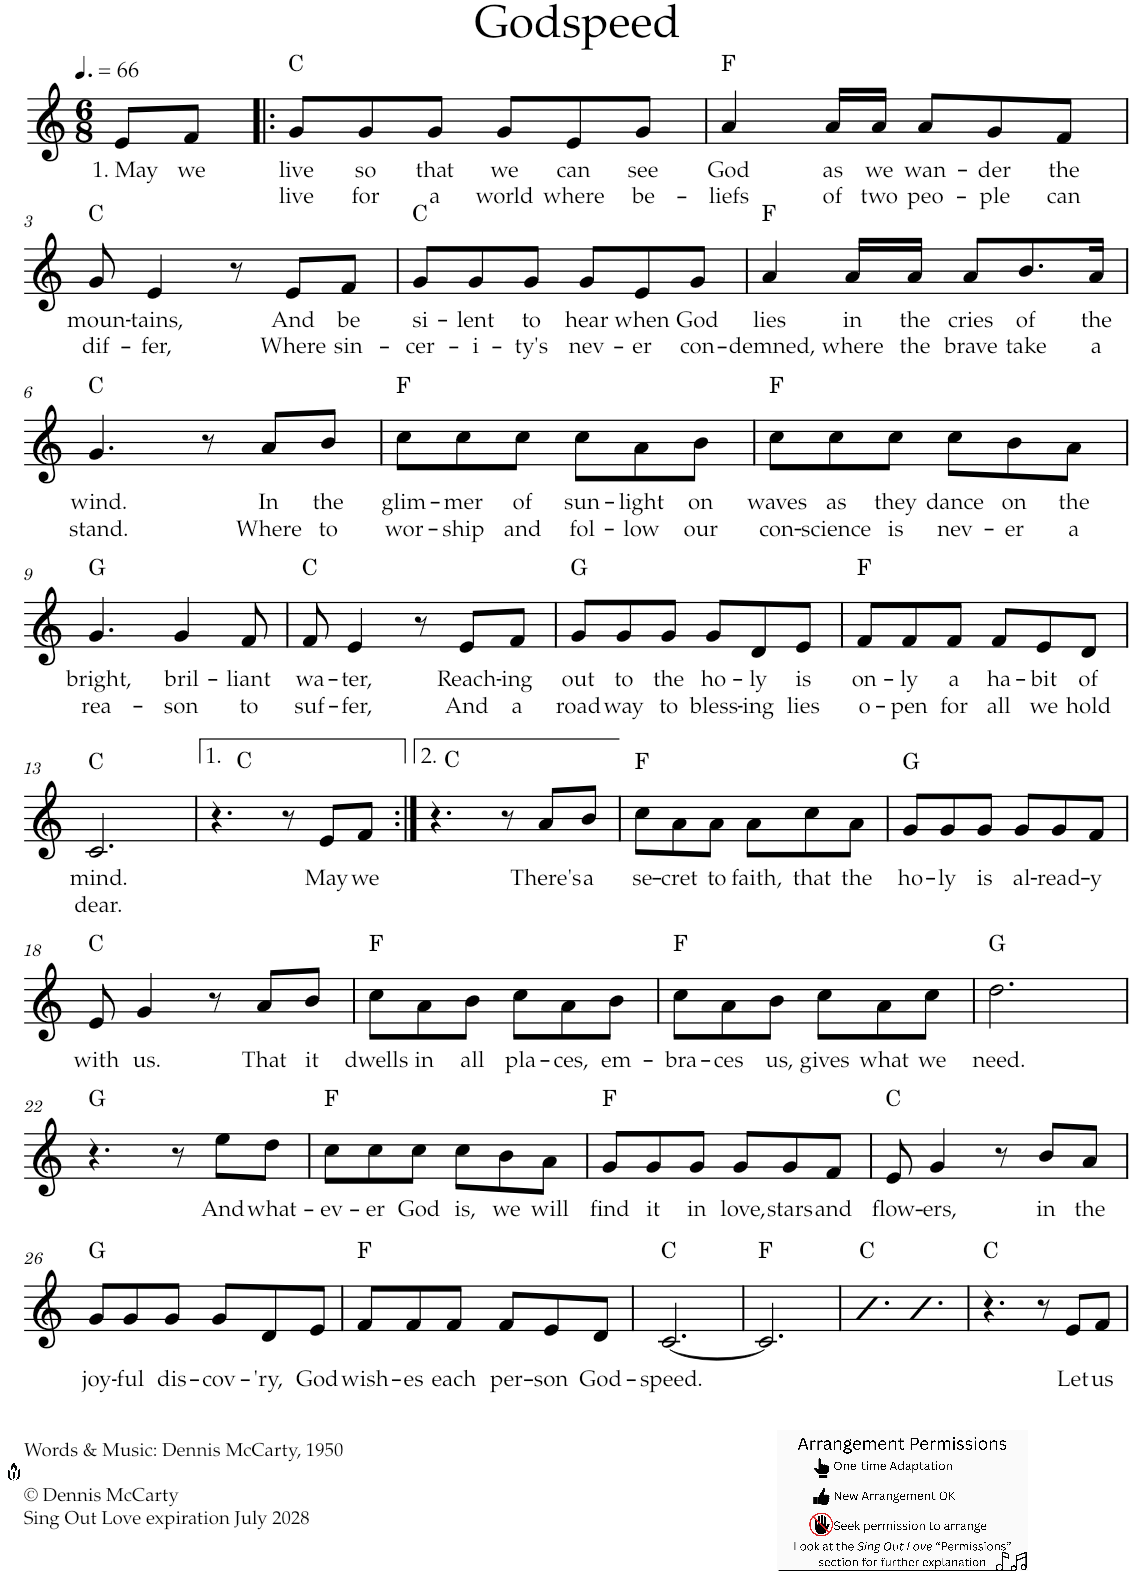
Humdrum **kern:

**kern	**text	**text	**harte
*part1	*part1	*part1	*part1
*staff1	*staff1	*staff1	*
*I"Piano	*	*	*
*I'Pno.	*	*	*
*clefG2	*	*	*
*k[]	*	*	*
*M6/8	*	*	*
*MM99	*	*	*
=	=	=	=
!	!LO:LY:b	!	!
8e/L	1. May	.	.
!	!LO:LY:b	!	!
8f/J	we	.	.
=1!|:	=1!|:	=1!|:	=1!|:
!	!LO:LY:b	!LO:LY:b	!
8g/L	live	live	C:maj
!	!LO:LY:b	!LO:LY:b	!
8g/	so	for	.
!	!LO:LY:b	!LO:LY:b	!
8g/J	that	a	.
!	!LO:LY:b	!LO:LY:b	!
8g/L	we	world	.
!	!LO:LY:b	!LO:LY:b	!
8e/	can	where	.
!	!LO:LY:b	!LO:LY:b	!
8g/J	see	be-	.
=2	=2	=2	=2
!	!LO:LY:b	!LO:LY:b	!
4a/	God	-liefs	F:maj
!	!LO:LY:b	!LO:LY:b	!
16a/LL	as	of	.
!	!LO:LY:b	!LO:LY:b	!
16a/JJ	we	two	.
!	!LO:LY:b	!LO:LY:b	!
8a/L	wan-	peo-	.
!	!LO:LY:b	!LO:LY:b	!
8g/	-der	-ple	.
!	!LO:LY:b	!LO:LY:b	!
8f/J	the	can	.
!!LO:LB:g=z
=3	=3	=3	=3
!	!LO:LY:b	!LO:LY:b	!
8g/	moun-	dif-	C:maj
!	!LO:LY:b	!LO:LY:b	!
4e/	-tains,	-fer,	.
8r	.	.	.
!	!LO:LY:b	!LO:LY:b	!
8e/L	And	Where	.
!	!LO:LY:b	!LO:LY:b	!
8f/J	be	sin-	.
=4	=4	=4	=4
!	!LO:LY:b	!LO:LY:b	!
8g/L	si-	-cer-	C:maj
!	!LO:LY:b	!LO:LY:b	!
8g/	-lent	-i-	.
!	!LO:LY:b	!LO:LY:b	!
8g/J	to	-ty's	.
!	!LO:LY:b	!LO:LY:b	!
8g/L	hear	nev-	.
!	!LO:LY:b	!LO:LY:b	!
8e/	when	-er	.
!	!LO:LY:b	!LO:LY:b	!
8g/J	God	con-	.
=5	=5	=5	=5
!	!LO:LY:b	!LO:LY:b	!
4a/	lies	-demned,	F:maj
!	!LO:LY:b	!LO:LY:b	!
16a/LL	in	where	.
!	!LO:LY:b	!LO:LY:b	!
16a/JJ	the	the	.
!	!LO:LY:b	!LO:LY:b	!
8a/L	cries	brave	.
!	!LO:LY:b	!LO:LY:b	!
8.b/	of	take	.
!	!LO:LY:b	!LO:LY:b	!
16a/Jk	the	a	.
!!LO:LB:g=z
=6	=6	=6	=6
!	!LO:LY:b	!LO:LY:b	!
4.g/	wind.	stand.	C:maj
8r	.	.	.
!	!LO:LY:b	!LO:LY:b	!
8a/L	In	Where	.
!	!LO:LY:b	!LO:LY:b	!
8b/J	the	to	.
=7	=7	=7	=7
!	!LO:LY:b	!LO:LY:b	!
8cc\L	glim-	wor-	F:maj
!	!LO:LY:b	!LO:LY:b	!
8cc\	-mer	-ship	.
!	!LO:LY:b	!LO:LY:b	!
8cc\J	of	and	.
!	!LO:LY:b	!LO:LY:b	!
8cc\L	sun-	fol-	.
!	!LO:LY:b	!LO:LY:b	!
8a\	-light	-low	.
!	!LO:LY:b	!LO:LY:b	!
8b\J	on	our	.
=8	=8	=8	=8
!	!LO:LY:b	!LO:LY:b	!
8cc\L	waves	con-	F:maj
!	!LO:LY:b	!LO:LY:b	!
8cc\	as	-science	.
!	!LO:LY:b	!LO:LY:b	!
8cc\J	they	is	.
!	!LO:LY:b	!LO:LY:b	!
8cc\L	dance	nev-	.
!	!LO:LY:b	!LO:LY:b	!
8b\	on	-er	.
!	!LO:LY:b	!LO:LY:b	!
8a\J	the	a	.
!!LO:LB:g=z
=9	=9	=9	=9
!	!LO:LY:b	!LO:LY:b	!
4.g/	bright,	rea-	G:maj
!	!LO:LY:b	!LO:LY:b	!
4g/	bril-	-son	.
!	!LO:LY:b	!LO:LY:b	!
8f/	-liant	to	.
=10	=10	=10	=10
!	!LO:LY:b	!LO:LY:b	!
8f/	wa-	suf-	C:maj
!	!LO:LY:b	!LO:LY:b	!
4e/	-ter,	-fer,	.
8r	.	.	.
!	!LO:LY:b	!LO:LY:b	!
8e/L	Reach-	And	.
!	!LO:LY:b	!LO:LY:b	!
8f/J	-ing	a	.
=11	=11	=11	=11
!	!LO:LY:b	!LO:LY:b	!
8g/L	out	road	G:maj
!	!LO:LY:b	!LO:LY:b	!
8g/	to	way	.
!	!LO:LY:b	!LO:LY:b	!
8g/J	the	to	.
!	!LO:LY:b	!LO:LY:b	!
8g/L	ho-	bless-	.
!	!LO:LY:b	!LO:LY:b	!
8d/	-ly	-ing	.
!	!LO:LY:b	!LO:LY:b	!
8e/J	is	lies	.
=12	=12	=12	=12
!	!LO:LY:b	!LO:LY:b	!
8f/L	on-	o-	F:maj
!	!LO:LY:b	!LO:LY:b	!
8f/	-ly	-pen	.
!	!LO:LY:b	!LO:LY:b	!
8f/J	a	for	.
!	!LO:LY:b	!LO:LY:b	!
8f/L	ha-	all	.
!	!LO:LY:b	!LO:LY:b	!
8e/	-bit	we	.
!	!LO:LY:b	!LO:LY:b	!
8d/J	of	hold	.
!!LO:LB:g=z
=13	=13	=13	=13
!	!LO:LY:b	!LO:LY:b	!
2.c/	mind.	dear.	C:maj
=14	=14	=14	=14
*^	*	*	*
4.r	8ryy	.	.	.
.	2ryy	.	.	C:maj
8r	.	.	.	.
!	!	!LO:LY:b	!	!
8e/L	.	May	.	.
!	!	!LO:LY:b	!	!
8f/J	8ryy	we	.	.
=15:|!	=15:|!	=15:|!	=15:|!	=15:|!
4.r	16ryy	.	.	.
.	2ryy	.	.	C:maj
8r	.	.	.	.
!	!	!LO:LY:b	!	!
8a/L	.	There's	.	.
.	8.ryy	.	.	.
!	!	!LO:LY:b	!	!
8b/J	.	a	.	.
=16	=16	=16	=16	=16
!	!	!LO:LY:b	!	!
*v	*v	*	*	*
8cc\L	se-	.	F:maj
!	!LO:LY:b	!	!
8a\	-cret	.	.
!	!LO:LY:b	!	!
8a\J	to	.	.
!	!LO:LY:b	!	!
8a\L	faith,	.	.
!	!LO:LY:b	!	!
8cc\	that	.	.
!	!LO:LY:b	!	!
8a\J	the	.	.
=17	=17	=17	=17
!	!LO:LY:b	!	!
8g/L	ho-	.	G:maj
!	!LO:LY:b	!	!
8g/	-ly	.	.
!	!LO:LY:b	!	!
8g/J	is	.	.
!	!LO:LY:b	!	!
8g/L	al-	.	.
!	!LO:LY:b	!	!
8g/	-read-	.	.
!	!LO:LY:b	!	!
8f/J	-y	.	.
!!LO:LB:g=z
=18	=18	=18	=18
!	!LO:LY:b	!	!
8e/	with	.	C:maj
!	!LO:LY:b	!	!
4g/	us.	.	.
8r	.	.	.
!	!LO:LY:b	!	!
8a/L	That	.	.
!	!LO:LY:b	!	!
8b/J	it	.	.
=19	=19	=19	=19
!	!LO:LY:b	!	!
8cc\L	dwells	.	F:maj
!	!LO:LY:b	!	!
8a\	in	.	.
!	!LO:LY:b	!	!
8b\J	all	.	.
!	!LO:LY:b	!	!
8cc\L	pla-	.	.
!	!LO:LY:b	!	!
8a\	-ces,	.	.
!	!LO:LY:b	!	!
8b\J	em-	.	.
=20	=20	=20	=20
!	!LO:LY:b	!	!
8cc\L	-bra-	.	F:maj
!	!LO:LY:b	!	!
8a\	-ces	.	.
!	!LO:LY:b	!	!
8b\J	us,	.	.
!	!LO:LY:b	!	!
8cc\L	gives	.	.
!	!LO:LY:b	!	!
8a\	what	.	.
!	!LO:LY:b	!	!
8cc\J	we	.	.
=21	=21	=21	=21
!	!LO:LY:b	!	!
2.dd\	need.	.	G:maj
!!LO:LB:g=z
=22	=22	=22	=22
4.r	.	.	G:maj
8r	.	.	.
!	!LO:LY:b	!	!
8ee\L	And	.	.
!	!LO:LY:b	!	!
8dd\J	what-	.	.
=23	=23	=23	=23
!	!LO:LY:b	!	!
8cc\L	-ev-	.	F:maj
!	!LO:LY:b	!	!
8cc\	-er	.	.
!	!LO:LY:b	!	!
8cc\J	God	.	.
!	!LO:LY:b	!	!
8cc\L	is,	.	.
!	!LO:LY:b	!	!
8b\	we	.	.
!	!LO:LY:b	!	!
8a\J	will	.	.
=24	=24	=24	=24
!	!LO:LY:b	!	!
8g/L	find	.	F:maj
!	!LO:LY:b	!	!
8g/	it	.	.
!	!LO:LY:b	!	!
8g/J	in	.	.
!	!LO:LY:b	!	!
8g/L	love,	.	.
!	!LO:LY:b	!	!
8g/	stars	.	.
!	!LO:LY:b	!	!
8f/J	and	.	.
=25	=25	=25	=25
!	!LO:LY:b	!	!
8e/	flow-	.	C:maj
!	!LO:LY:b	!	!
4g/	-ers,	.	.
8r	.	.	.
!	!LO:LY:b	!	!
8b/L	in	.	.
!	!LO:LY:b	!	!
8a/J	the	.	.
!!LO:LB:g=z
=26	=26	=26	=26
!	!LO:LY:b	!	!
8g/L	joy-	.	G:maj
!	!LO:LY:b	!	!
8g/	-ful	.	.
!	!LO:LY:b	!	!
8g/J	dis-	.	.
!	!LO:LY:b	!	!
8g/L	-cov-	.	.
!	!LO:LY:b	!	!
8d/	-'ry,	.	.
!	!LO:LY:b	!	!
8e/J	God	.	.
=27	=27	=27	=27
!	!LO:LY:b	!	!
8f/L	wish-	.	F:maj
!	!LO:LY:b	!	!
8f/	-es	.	.
!	!LO:LY:b	!	!
8f/J	each	.	.
!	!LO:LY:b	!	!
8f/L	per-	.	.
!	!LO:LY:b	!	!
8e/	-son	.	.
!	!LO:LY:b	!	!
8d/J	God-	.	.
=28	=28	=28	=28
!	!LO:LY:b	!	!
[2.c/	-speed.	.	C:maj
=29	=29	=29	=29
2.c/]	.	.	F:maj
=30	=30	=30	=30
4.b	.	.	C:maj
4.b	.	.	.
=31	=31	=31	=31
4.r	.	.	C:maj
8r	.	.	.
!	!LO:LY:b	!	!
8e/L	Let	.	.
!	!LO:LY:b	!	!
8f/J	us	.	.
=	=	=	=
*-	*-	*-	*-
